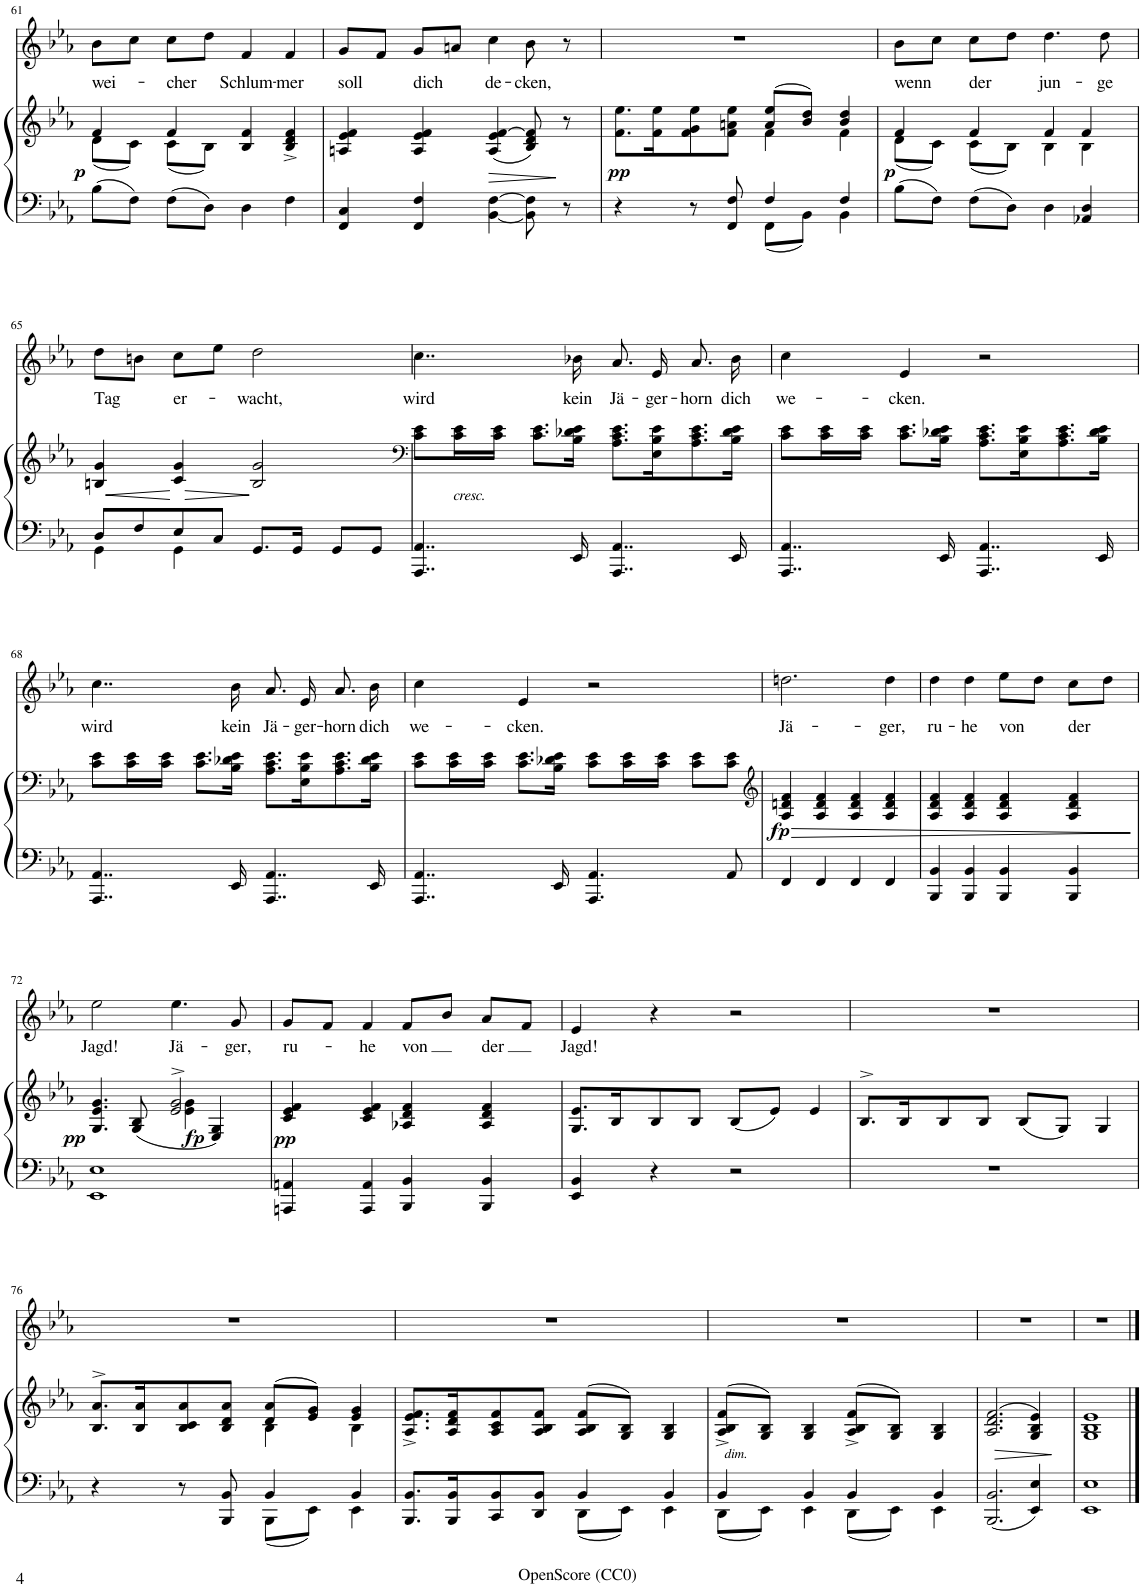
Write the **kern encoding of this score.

**kern	**kern	**dynam	**kern	**text
*part2	*part2	*part2	*part1	*part1
*staff3	*staff2	*staff2/3	*staff1	*staff1
*I"Pianoforte	*	*	*I"Singstimme Voice	*
*I'Pno	*	*	*	*
!!LO:PB:g=z
*clefF4	*clefG2	*	*clefG2	*
*k[b-e-a-]	*k[b-e-a-]	*	*k[b-e-a-]	*
*M4/4	*M4/4	*	*M4/4	*
*met(c)	*met(c)	*	*met(c)	*
=61	=61	=61	=61	=61
*	*^	*	*	*
!	!	!	!LO:DY:b	!	!LO:LY:b
8B-\L	4f/	(8d\L	p	8b-\L	wei-
8F\J	.	8c\J)	.	8cc\J	.
!	!	!	!	!	!LO:LY:b
8F\L	4f/	(8c\L	.	8cc\L	-cher
8D\J	.	8B-\J)	.	8dd\J	.
!	!	!	!	!	!LO:LY:b
4D\	4B-/ 4f/	2ryy	.	4f/	Schlum-
!	!	!	!	!	!LO:LY:b
4F\	4B-/^ 4d/^ 4f/^	.	.	4f/	-mer
*	*v	*v	*	*	*
=62	=62	=62	=62	=62
!	!	!	!	!LO:LY:b
4FF/ 4C/	4An/ 4e-/ 4f/	.	8g/L	soll
.	.	.	8f/J	.
!	!	!	!	!LO:LY:b
4FF/ 4F/	4A/ 4e-/ 4f/	.	8g/L	dich
.	.	.	8an/J	.
!	!	!LO:HP:b	!	!LO:LY:b
[4BB-\ [4F\	(<4A/ 4e-/ [4f/	>	4cc\	de-
!	!	!	!	!LO:LY:b
8BB-\] 8F\]	8B-/ 8d/ 8f/])	.	8b-\	-cken,
8r	8r	]	8r	.
=63	=63	=63	=63	=63
*^	*^	*	*	*
!	!	!	!	!LO:DY:b	!	!
4r	2ryy	8.f\ 8.ee-\L	2ryy	pp	1r	.
.	.	16f\ 16ee-\K	.	.	.	.
8r	.	8f\ 8g\ 8ee-\	.	.	.	.
8FF/ 8F/	.	8f\ 8an\ 8ee-\J	.	.	.	.
4F/	8FF\L	(8a/ 8ee-/L	4f\	.	.	.
.	8BB-\J	8b-/ 8dd/J)	.	.	.	.
4F/	4BB-\	4b-/ 4dd/	4f\	.	.	.
=64	=64	=64	=64	=64	=64	=64
!	!	!	!	!LO:DY:b	!	!LO:LY:b
*v	*v	*	*	*	*	*
8B-\L	4f/	(8d\L	p	8b-\L	wenn
8F\J	.	8c\J)	.	8cc\J	.
!	!	!	!	!	!LO:LY:b
8F\L	4f/	(8c\L	.	8cc\L	der
8D\J	.	8B-\J)	.	8dd\J	.
!	!	!	!	!	!LO:LY:b
4D\	4f/	4B-\	.	4.dd\	jun-
4AA-X/ 4D/	4f/	4B-\	.	.	.
!	!	!	!	!	!LO:LY:b
.	.	.	.	8dd\	-ge
*	*v	*v	*	*	*
!!LO:LB:g=z
=65	=65	=65	=65	=65
*^	*	*	*	*
!	!	!	!LO:HP:b	!	!LO:LY:b
8D/L	4GG\	4Bn/ 4g/	<	8dd\L	Tag
8F/	.	.	.	8bn\J	.
!	!	!	!LO:HP:n=1:b	!	!LO:LY:b
8E-/	4GG\	4c/ 4g/	[ >	8cc\L	er-
8C/J	.	.	.	8ee-\J	.
!	!	!	!	!	!LO:LY:b
8.GG/L	2ryy	2B/ 2g/	]	2dd\	-wacht,
16GG/Jk	.	.	.	.	.
8GG/L	.	.	.	.	.
8GG/J	.	.	.	.	.
*v	*v	*	*	*	*
=66	=66	=66	=66	=66
*	*clefF4	*	*	*
!	!	!	!	!LO:LY:b
4..AAA-/ 4..AA-/	8c\ 8e-\L	.	4..cc\	wird
!	!LO:TX:b:i:t=cresc.	!	!	!
.	16c\ 16e-\L	.	.	.
.	16c\ 16e-\JJ	.	.	.
.	8.c\ 8.e-\L	.	.	.
!	!	!	!	!LO:LY:b
16EE-/	16B-\ 16d-X\ 16e-\Jk	.	16b-X\	kein
!	!	!	!	!LO:LY:b
4..AAA-/ 4..AA-/	8.A-\ 8.c\ 8.e-\L	.	8.a-/	Jä-
!	!	!	!	!LO:LY:b
.	16E-\ 16B-\ 16e-\K	.	16e-/	-ger-
!	!	!	!	!LO:LY:b
.	8.A-\ 8.c\ 8.e-\	.	8.a-/	-horn
!	!	!	!	!LO:LY:b
16EE-/	16B-\ 16d-\ 16e-\Jk	.	16b-\	dich
=67	=67	=67	=67	=67
!	!	!	!	!LO:LY:b
4..AAA-/ 4..AA-/	8c\ 8e-\L	.	4cc\	we-
.	16c\ 16e-\L	.	.	.
.	16c\ 16e-\JJ	.	.	.
!	!	!	!	!LO:LY:b
.	8.c\ 8.e-\L	.	4e-/	-cken.
16EE-/	16B-\ 16d-X\ 16e-\Jk	.	.	.
4..AAA-/ 4..AA-/	8.A-\ 8.c\ 8.e-\L	.	2r	.
.	16E-\ 16B-\ 16e-\K	.	.	.
.	8.A-\ 8.c\ 8.e-\	.	.	.
16EE-/	16B-\ 16d-\ 16e-\Jk	.	.	.
!!LO:LB:g=z
=68	=68	=68	=68	=68
!	!	!	!	!LO:LY:b
4..AAA-/ 4..AA-/	8c\ 8e-\L	.	4..cc\	wird
.	16c\ 16e-\L	.	.	.
.	16c\ 16e-\JJ	.	.	.
.	8.c\ 8.e-\L	.	.	.
!	!	!	!	!LO:LY:b
16EE-/	16B-\ 16d-X\ 16e-\Jk	.	16b-\	kein
!	!	!	!	!LO:LY:b
4..AAA-/ 4..AA-/	8.A-\ 8.c\ 8.e-\L	.	8.a-/	Jä-
!	!	!	!	!LO:LY:b
.	16E-\ 16B-\ 16e-\K	.	16e-/	-ger-
!	!	!	!	!LO:LY:b
.	8.A-\ 8.c\ 8.e-\	.	8.a-/	-horn
!	!	!	!	!LO:LY:b
16EE-/	16B-\ 16d-\ 16e-\Jk	.	16b-\	dich
=69	=69	=69	=69	=69
!	!	!	!	!LO:LY:b
4..AAA-/ 4..AA-/	8c\ 8e-\L	.	4cc\	we-
.	16c\ 16e-\L	.	.	.
.	16c\ 16e-\JJ	.	.	.
!	!	!	!	!LO:LY:b
.	8.c\ 8.e-\L	.	4e-/	-cken.
16EE-/	16B-\ 16d-X\ 16e-\Jk	.	.	.
4.AAA-/ 4.AA-/	8c\ 8e-\L	.	2r	.
.	16c\ 16e-\L	.	.	.
.	16c\ 16e-\JJ	.	.	.
.	8c\ 8e-\L	.	.	.
8AA-/	8c\ 8e-\J	.	.	.
=70	=70	=70	=70	=70
*	*clefG2	*	*	*
!	!	!LO:HP:b	!	!LO:LY:b
!	!	!LO:DY:n=1:b	!	!
4FF/	4A-/ 4dn/ 4f/	> fp	2.ddn\	Jä-
4FF/	4A-/ 4d/ 4f/	.	.	.
4FF/	4A-/ 4d/ 4f/	.	.	.
!	!	!	!	!LO:LY:b
4FF/	4A-/ 4d/ 4f/	.	4dd\	-ger,
=71	=71	=71	=71	=71
!	!	!	!	!LO:LY:b
4BBB-/ 4BB-/	4A-/ 4d/ 4f/	.	4dd\	ru-
!	!	!	!	!LO:LY:b
4BBB-/ 4BB-/	4A-/ 4d/ 4f/	.	4dd\	-he
!	!	!	!	!LO:LY:b
4BBB-/ 4BB-/	4A-/ 4d/ 4f/	.	8ee-\L	von
.	.	.	8dd\J	.
!	!	!	!	!LO:LY:b
4BBB-/ 4BB-/	4A-/ 4d/ 4f/	.	8cc\L	der
.	.	.	8dd\J	.
.	.	]	.	.
!!LO:LB:g=z
=72	=72	=72	=72	=72
*	*^	*	*	*
!	!	!	!LO:DY:b	!	!LO:LY:b
1EE- 1E-	4.G/ 4.e-/ 4.g/	2ryy	pp	2ee-\	Jagd!
.	(<8G/ 8B-/	.	.	.	.
!	!	!	!LO:DY:b	!	!LO:LY:b
.	4e-\ 4g\	2e-/^ 2g/^	fp	4.ee-\	Jä-
.	4E-/ 4G/)	.	.	.	.
!	!	!	!	!	!LO:LY:b
.	.	.	.	8g/	-ger,
*	*v	*v	*	*	*
=73	=73	=73	=73	=73
!	!	!LO:DY:b	!	!LO:LY:b
4AAAn/ 4AAn/	4c/ 4e-/ 4f/	pp	8g/L	ru-
.	.	.	8f/J	.
!	!	!	!	!LO:LY:b
4AAA/ 4AA/	4c/ 4e-/ 4f/	.	4f/	-he
!	!	!	!	!LO:LY:b
4BBB-/ 4BB-/	4A-X/ 4d/ 4f/	.	8f/L	von
.	.	.	8b-/J	.
!	!	!	!	!LO:LY:b
4BBB-/ 4BB-/	4A-/ 4d/ 4f/	.	8a-/L	der
.	.	.	8f/J	.
=74	=74	=74	=74	=74
!	!	!	!	!LO:LY:b
4EE-/ 4BB-/	8.G/ 8.e-/L	.	4e-/	Jagd!
.	16B-'/K	.	.	.
4r	8B-'/	.	4r	.
.	8B-'/J	.	.	.
2r	(8B-/L	.	2r	.
.	8e-/J)	.	.	.
.	4e-/	.	.	.
=75	=75	=75	=75	=75
1r	8.B-^>/L	.	1r	.
.	16B-'/K	.	.	.
.	8B-'/	.	.	.
.	8B-'/J	.	.	.
.	(8B-/L	.	.	.
.	8G/J)	.	.	.
.	4G/	.	.	.
!!LO:LB:g=z
=76	=76	=76	=76	=76
*^	*^	*	*	*
4r	2ryy	8.B-/^> 8.a-/^>L	2ryy	.	1r	.
.	.	16B-/' 16a-/'K	.	.	.	.
8r	.	8B-/' 8c/' 8a-/'	.	.	.	.
8BBB-/ 8BB-/	.	8B-/' 8d/' 8a-/'J	.	.	.	.
4BB-/	8BBB-\L	(>8d/ 8a-/L	4B-\	.	.	.
.	8EE-\J	8e-/ 8g/J)	.	.	.	.
4BB-/	4EE-\	4e-/ 4g/	4B-\	.	.	.
*	*	*v	*v	*	*	*
=77	=77	=77	=77	=77	=77
8.BBB-/ 8.BB-/L	2ryy	8.A-/^ 8.e-/^ 8.f/^L	.	1r	.
16BBB-/ 16BB-/K	.	16A-/' 16d/' 16f/'K	.	.	.
8CC/ 8BB-/	.	8A-/' 8c/' 8f/'	.	.	.
8DD/ 8BB-/J	.	8A-/' 8B-/' 8f/'J	.	.	.
4BB-/	8DD\L	(>8A-/ 8B-/ 8f/L	.	.	.
.	8EE-\J	8G/ 8B-/J)	.	.	.
4BB-/	4EE-\	4G/ 4B-/	.	.	.
=78	=78	=78	=78	=78	=78
!	!	!LO:TX:b:i:t=dim.	!	!	!
4BB-/	8DD\L	(>8A-/^ 8B-/^ 8f/^L	.	1r	.
.	8EE-\J	8G/ 8B-/J)	.	.	.
4BB-/	4EE-\	4G/ 4B-/	.	.	.
4BB-/	8DD\L	(>8A-/^ 8B-/^ 8f/^L	.	.	.
.	8EE-\J	8G/ 8B-/J)	.	.	.
4BB-/	4EE-\	4G/ 4B-/	.	.	.
=79	=79	=79	=79	=79	=79
!	!	!	!LO:HP:b	!	!
*v	*v	*	*	*	*
2.BBB-/ 2.BB-/	(>2.A-/ 2.d/ 2.f/	>	1r	.
4EE-/ 4E-/	4G/ 4B-/ 4e-/)	.	.	.
.	.	]	.	.
=80	=80	=80	=80	=80
1EE- 1E-	1G 1B- 1e-	.	1r	.
==	==	==	==	==
*-	*-	*-	*-	*-
